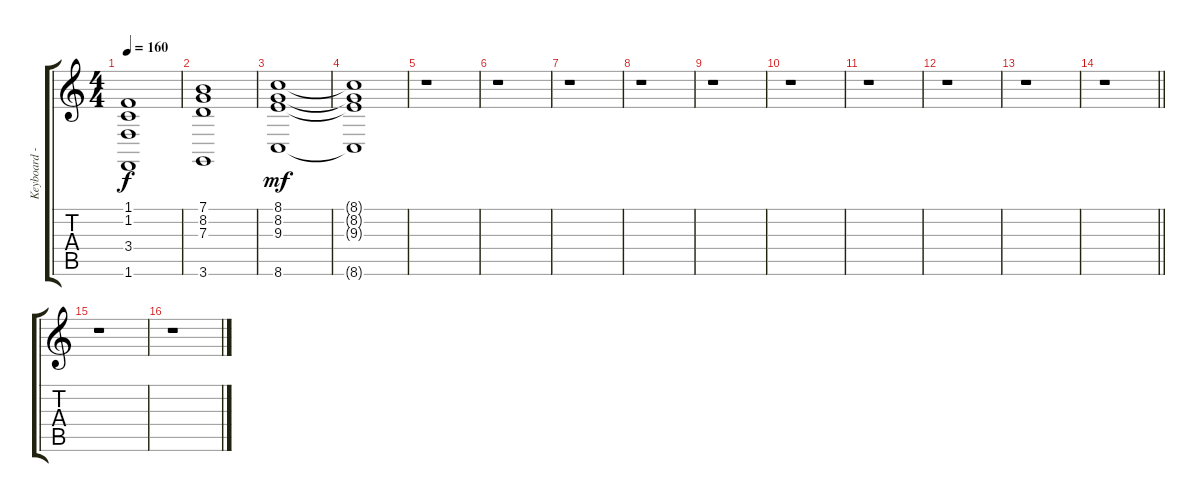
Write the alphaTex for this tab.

\track ("Keyboard - Copy" "Keyboard -") {instrument stringensemble1}
\staff {score tabs}
\tuning (E4 B3 G3 D3 A2 E2) {hide}
\ts (4 4)
\tempo 160
\clef g2
\ks c
(1.1 1.2 3.4 1.6).1{dy f} |
(7.1 8.2 7.3 3.6).1 |
(8.1 8.2 9.3 8.6).1{dy mf} |
(8.1{t} 8.2{t} 9.3{t} 8.6{t}).1 |
r.1 |
r.1 |
r.1 |
r.1 |
r.1 |
r.1 |
r.1 |
r.1 |
r.1 |
\barLineRight lightlight
r.1 |
r.1 |
r.1
